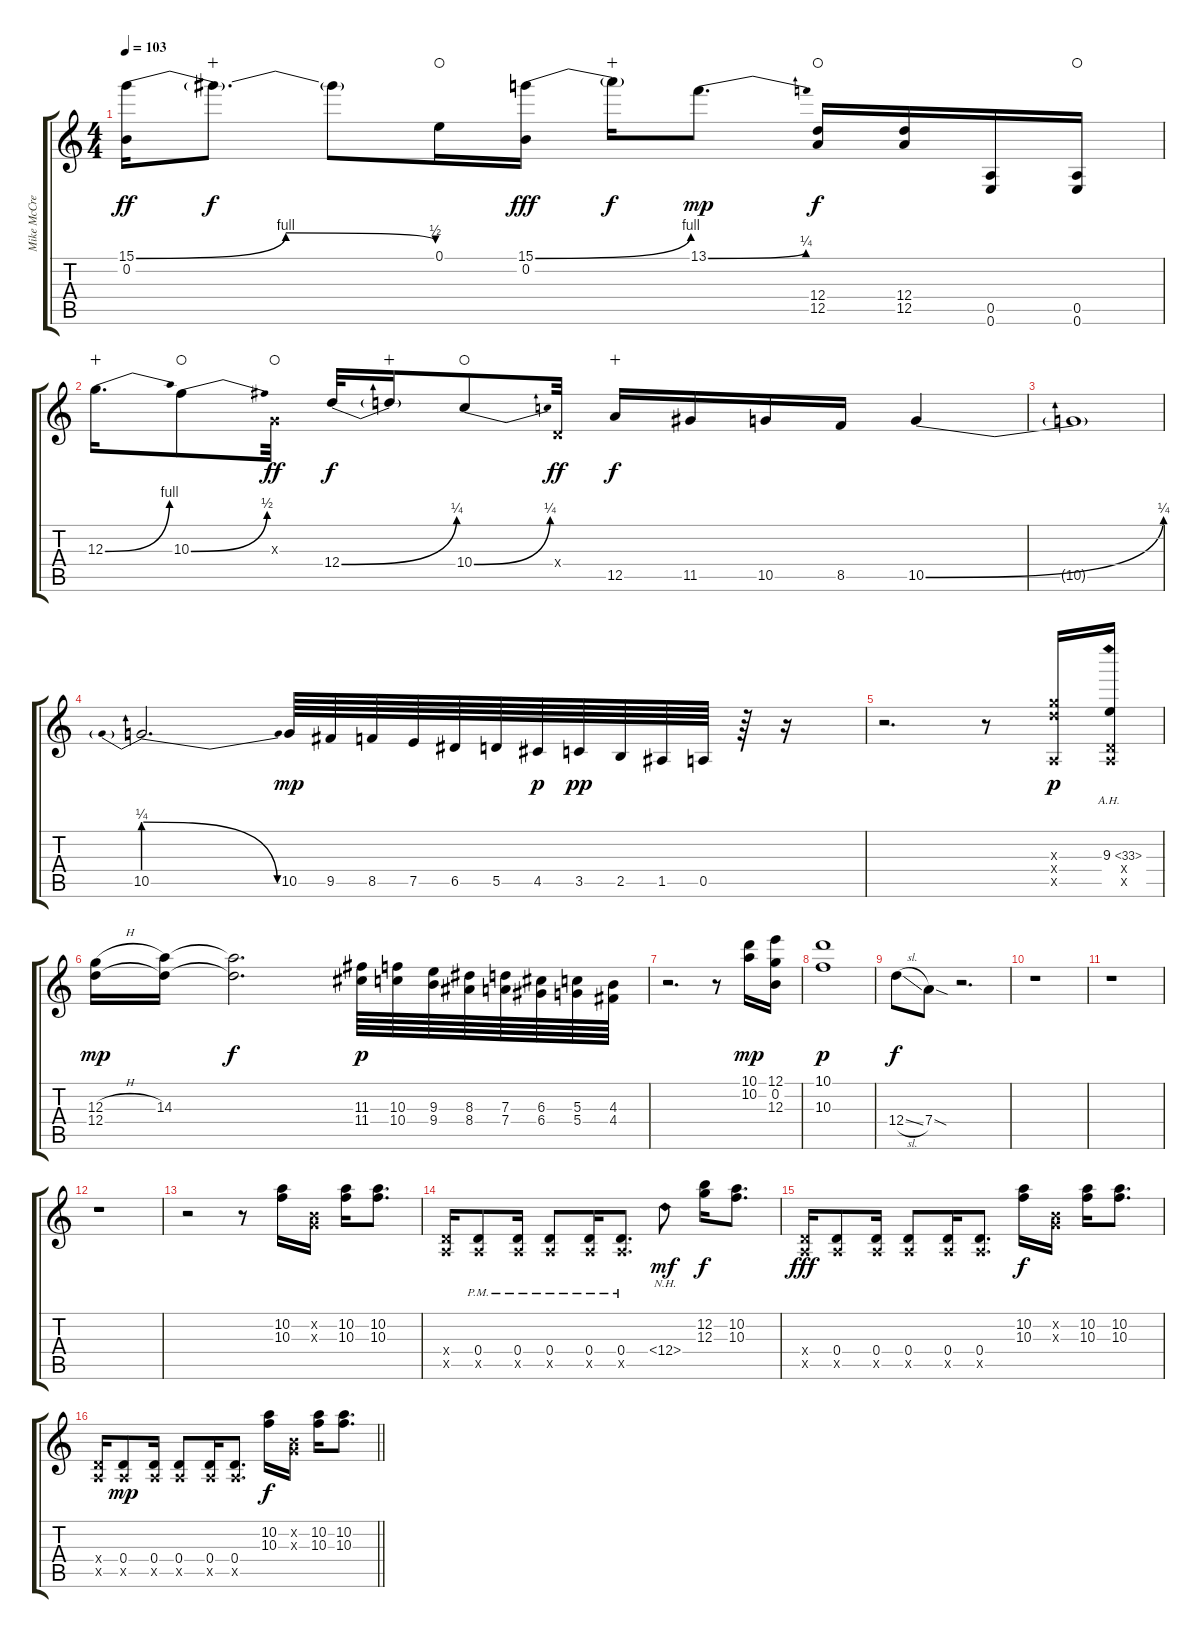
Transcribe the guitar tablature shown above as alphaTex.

\track ("Mike McCready" "Mike McCre") {instrument electricguitarjazz}
\staff {score tabs}
\tuning (E4 B3 G3 D3 A2 E2) {hide}
\ts (4 4)
\tempo 103
\clef g2
\ks c
(15.1{be (bendrelease 0 0 10 4 20 4 60 2)} 0.2).16{dy ff volume 3 instrument overdrivenguitar} 15.1{t}.8{d dy f wahc} 15.1{t}.8 0.1.16{waho} (15.1{be (bend 0 0 60 4)} 0.2).16{dy fff} 15.1{t}.16{dy f wahc} 13.1{be (bend 0 0 60 1)}.8{d dy mp} (12.4 12.5).16{dy f waho} (12.4 12.5).16 (0.5 0.6).16 (0.5 0.6).16{waho} |
12.3{be (bend 0 0 60 4)}.16{d wahc} 10.3{be (bend 0 0 60 2)}.8{waho} 0.3{x}.32{dy ff waho} 12.4{be (bend 0 0 60 1)}.32{dy f} 12.4{t}.16{wahc} 10.4{be (bend 0 0 60 1)}.8{waho} 0.4{x}.32{dy ff} 12.5.16{dy f wahc} 11.5.16 10.5.16 8.5.16 10.5{be (bend 0 0 60 1)}.4 |
10.5{t}.1 |
10.5{be (prebendrelease 0 1 60 0)}.2{d} 10.5.64{dy mp} 9.5.64 8.5.64 7.5.64 6.5.64 5.5.64 4.5.64{dy p} 3.5.64{dy pp} 2.5.64 1.5.64 0.5.64 r.64 r.16 |
r.2{d} r.8{volume 13 balance 16 instrument electricguitarjazz} (12.3{x} 12.4{x} 0.5{x}).16{dy p} (9.3{ah 24} 0.4{x} 0.5{x}).16 |
(12.3{h} 12.4).16{dy mp} (14.3 12.4{t}).16 (14.3{t} 12.4{t}).2{d dy f} (11.3 11.4).64{dy p} (10.3 10.4).64 (9.3 9.4).64 (8.3 8.4).64 (7.3 7.4).64 (6.3 6.4).64 (5.3 5.4).64 (4.3 4.4).64 |
r.2{d} r.8 (10.1 10.2).16{dy mp} (12.1 0.2 12.3).16 |
(10.1 10.3).1{dy p} |
12.4{sl}.8{dy f} 7.4{sod}.8 r.2{d} |
r.1 |
r.1 |
r.1 |
r.2 r.8 (10.2 10.3).16 (0.2{x} 0.3{x}).16 (10.2 10.3).16 (10.2 10.3).8{d} |
(0.4{x} 0.5{x}).16 (0.4{pm} 0.5{x}).8 (0.4{pm} 0.5{x}).16 (0.4{pm} 0.5{x}).8 (0.4{pm} 0.5{x}).16 (0.4{pm} 0.5{x}).8{d} 12.4{nh}.8{dy mf} (12.2 12.3).16{dy f} (10.2 10.3).8{d} |
(0.4{x} 0.5{x}).16{dy fff} (0.4 0.5{x}).8 (0.4 0.5{x}).16 (0.4 0.5{x}).8 (0.4 0.5{x}).16 (0.4 0.5{x}).8{d} (10.2 10.3).16{dy f} (0.2{x} 0.3{x}).16 (10.2 10.3).16 (10.2 10.3).8{d} |
\barLineRight lightlight
(0.4{x} 0.5{x}).16 (0.4 0.5{x}).8{dy mp} (0.4 0.5{x}).16 (0.4 0.5{x}).8 (0.4 0.5{x}).16 (0.4 0.5{x}).8{d} (10.2 10.3).16{dy f} (0.2{x} 0.3{x}).16 (10.2 10.3).16 (10.2 10.3).8{d}
